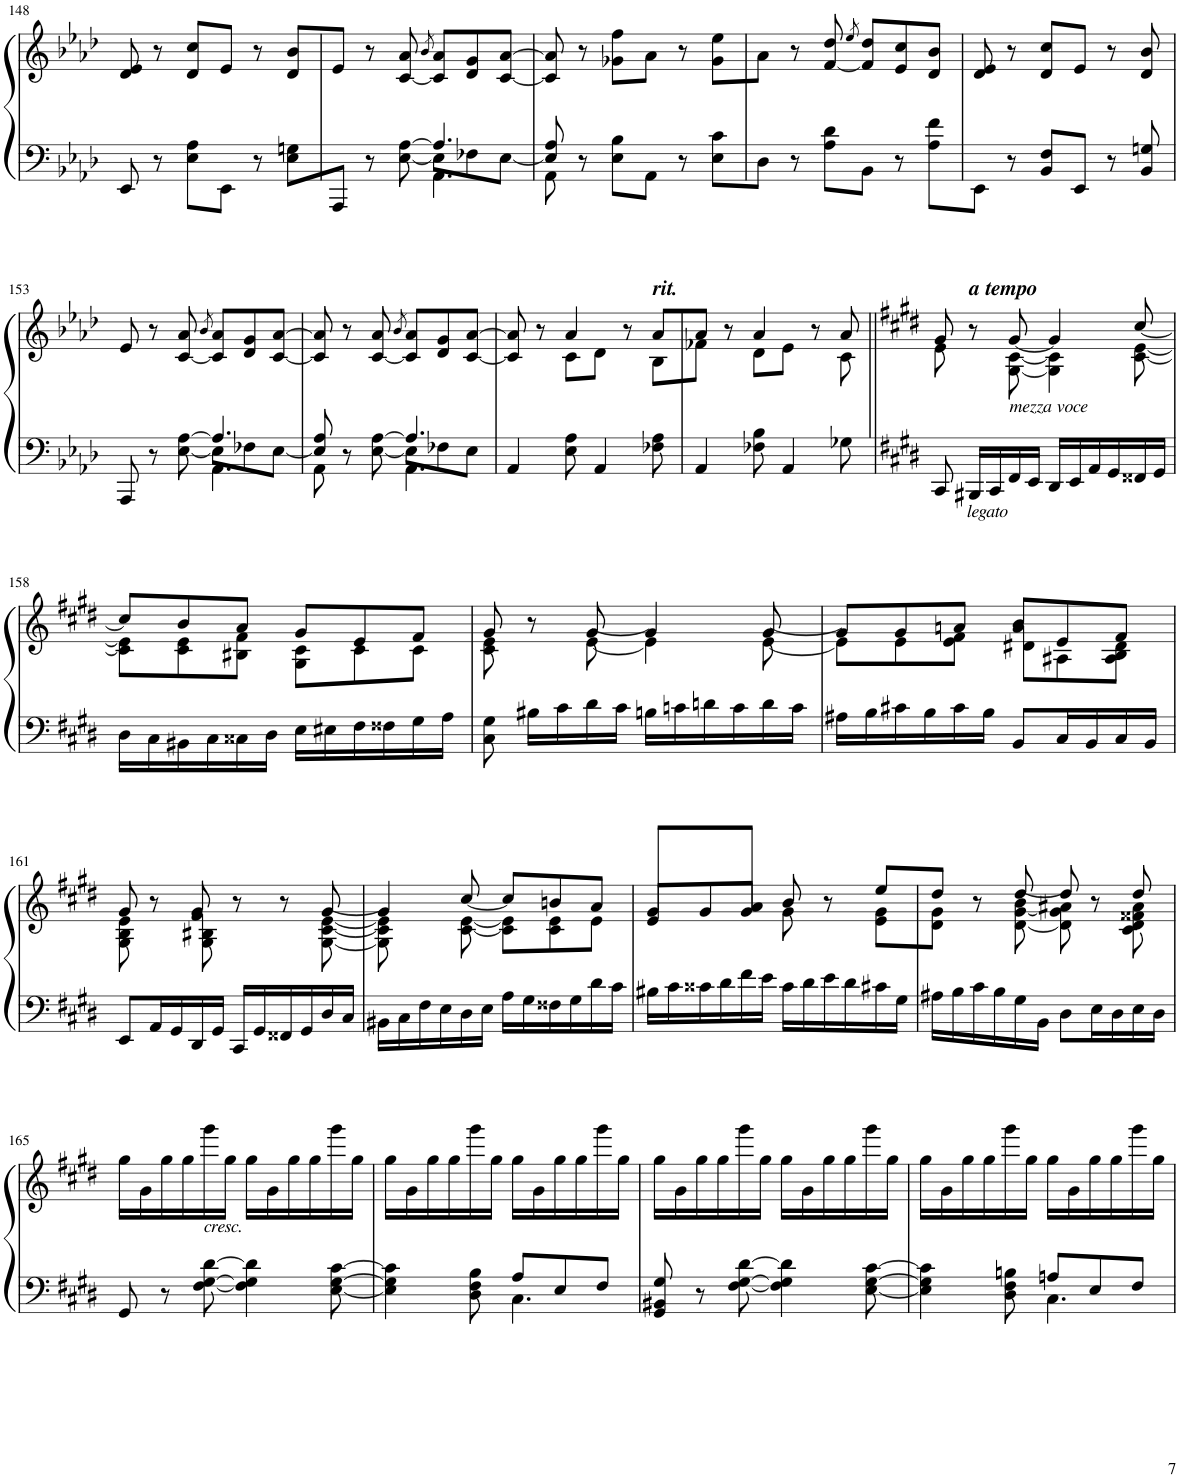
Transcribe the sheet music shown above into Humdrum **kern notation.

**kern	**kern
*part1	*part1
*staff2	*staff1
*I"Piano	*
*I'Pno.	*
!!LO:PB:g=z
*clefF4	*clefG2
*k[b-e-a-d-]	*k[b-e-a-d-]
*M6/8	*M6/8
=148	=148
8EE-/	8d-/ 8e-/
8r	8r
8E-\ 8A-\L	8d-/ 8cc/L
8EE-\J	8e-/J
8r	8r
8E-\ 8Gn\L	8d-/ 8b-/L
=149	=149
*^	*
*	*^	*
8AAA-/J	4.ryy	4.ryy	8e-/J
8r	.	.	8r
[8E-\ [8A-\	.	.	[8c/ 8a-/
.	.	.	8qb-/
4.A-/]	8E-\L]	4.AA-\	8c/] 8a-/L
.	8F-X\	.	8d-/ 8g/
.	[8E-\J	.	[8c/ [8a-/J
*	*v	*v	*
=150	=150	=150
8E-/] 8A-/	8AA-\	8c/] 8a-/]
8r	8ryy	8r
8E-\ 8B-\L	2ryy	8g-X\ 8ff\L
8AA-\J	.	8a-\J
8r	.	8r
8E-\ 8c\L	.	8g-\ 8ee-\L
*v	*v	*
=151	=151
8D-\J	8a-\J
8r	8r
8A-\ 8d-\L	[8f/ 8dd-/
.	8qee-/
8BB-\J	8f/] 8dd-/L
8r	8e-/ 8cc/
8A-\ 8f\L	8d-/ 8b-/J
=152	=152
8EE-\J	8d-/ 8e-/
8r	8r
8BB-/ 8F/L	8d-/ 8cc/L
8EE-/J	8e-/J
8r	8r
8BB-/ 8Gn/	8d-/ 8b-/
!!LO:LB:g=z
=153	=153
*^	*
*	*^	*
8AAA-/	4.ryy	4.ryy	8e-/
8r	.	.	8r
[8E-\ [8A-\	.	.	[8c/ 8a-/
.	.	.	8qb-/
4.A-/]	8E-\L]	4.AA-\	8c/] 8a-/L
.	8F-X\	.	8d-/ 8g/
.	[8E-\J	.	[8c/ [8a-/J
=154	=154	=154	=154
8E-/] 8A-/	8AA-\	4.ryy	8c/] 8a-/]
8r	4ryy	.	8r
[8E-\ [8A-\	.	.	[8c/ 8a-/
.	.	.	8qb-/
4.A-/]	8E-\L]	4.AA-\	8c/] 8a-/L
.	8F-X\	.	8d-/ 8g/
.	8E-\J	.	[8c/ [8a-/J
*v	*v	*v	*
=155	=155
*	*^
4AA-/	8c/] 8a-/]	4ryy
.	8r	.
8E-\ 8A-\	4a-/	8c\L
4AA-/	.	8d-\J
.	8r	8ryy
!	!LO:TX:a:Bi:t=rit.	!
8F-X\ 8A-\	8a-/L	8B-\L
=156	=156	=156
4AA-/	8a-/J	8f-X\J
.	8r	8ryy
8F-X\ 8B-\	4a-/	8d-\L
4AA-/	.	8e-\J
.	8r	8ryy
8G-X\	8a-/	8c\
*	*v	*v
=157||	=157||
*k[f#c#g#d#]	*k[f#c#g#d#]
*^	*^
*	*	*	*^
8CC#/	8ryy	8g#/	8ryy	8e\
!	!	!LO:TX:a:Bi:t=a tempo	!	!
!LO:TX:b:i:t=legato	!	!	!	!
16BBB#X/LL	8ryy	8r	8ryy	8ryy
!LO:TX:a:i:t=mezza voce	!	!	!	!
16CC#/	.	.	.	.
16FF#/	2ryy	[8g#/	2ryy	[8G#\ [8c#\
16EE/JJ	.	.	.	.
16DD#/LL	.	4g#/]	.	4G#\] 4c#\]
16EE/	.	.	.	.
16AA/	.	.	.	.
16GG#/	.	.	.	.
16FF##X/	.	[8cc#/	.	[8c#\ [8e\
16GG#/JJ	.	.	.	.
*v	*v	*	*	*
*	*	*v	*v
!!LO:LB:g=z
=158	=158	=158
16D#\LL	8cc#/L]	8c#\] 8e\]L
16C#\	.	.
16BB#X\	8b/	8c#\ 8e\
16C#\	.	.
16C##X\	8a/J	8B#X\ 8f#\J
16D#\JJ	.	.
16E\LL	8g#/L	8G#\ 8c#\L
16E#X\	.	.
16F#\	8e/	8c#\
16F##X\	.	.
16G#\	8f#/J	8c#\J
16A\JJ	.	.
=159	=159	=159
*^	*	*
8C#\ 8G#\	8ryy	8g#/	8c#\ 8e\
16B#X\LL	8ryy	8r	8ryy
16c#\	.	.	.
16d#\	2ryy	[8g#/	[8e\
16c#\JJ	.	.	.
16Bn\LL	.	4g#/]	4e\]
16cn\	.	.	.
16dn\	.	.	.
16c\	.	.	.
16d\	.	[8g#/	[8e\
16c\JJ	.	.	.
*v	*v	*	*
=160	=160	=160
16A#X\LL	8g#/L]	8e\L]
16B\	.	.
16c#X\	8g#/	8e\
16B\	.	.
16c#\	8an/J	8e\ 8f#\J
16B\JJ	.	.
8BB/L	8b/L	8d#X\ 8a\L
16C#/L	8e/	8A#X\
16BB/	.	.
16C#/	8f#/J	8A#\ 8B\ 8d#\J
16BB/JJ	.	.
!!LO:LB:g=z	!!
=161	=161	=161
*^	*	*
8EE/L	8ryy	8g#/	8G#\ 8B\ 8e\
16AA/L	8ryy	8r	8ryy
16GG#/	.	.	.
16DD#/	8ryy	8g#/	8G#\ 8B#X\ 8f#\
16GG#/JJ	.	.	.
16CC#/LL	4ryy	8r	4ryy
16GG#/	.	.	.
16FF##X/	.	8r	.
16GG#/	.	.	.
16D#/	8ryy	[8g#/	[8G#\ [8c#\ [8e\
16C#/JJ	.	.	.
=162	=162	=162	=162
16BB#X\LL	8ryy	4g#/]	8G#\] 8c#\] 8e\]
16C#\	.	.	.
16F#\	8ryy	.	8ryy
16E\	.	.	.
16D#\	2ryy	[8cc#/	[8c#\ [8e\
16E\JJ	.	.	.
16A\LL	.	8cc#/L]	8c#\] 8e\]L
16G#\	.	.	.
16F##X\	.	8bn/	8c#\ 8e\
16G#\	.	.	.
16d#\	.	8a/J	8e\J
16c#\JJ	.	.	.
=163	=163	=163	=163
16B#X\LL	8ryy	8g#/L	8e/L
16c#\	.	.	.
16c##X\	8ryy	8g#/	8ryy
16d#\	.	.	.
16f#\	4ryy	8a/J	8g#/J
16e\JJ	.	.	.
16c##\LL	.	8b/	8g#\
16d#\	.	.	.
16e\	8ryy	8r	8ryy
16d#\	.	.	.
16c#X\	8ryy	8ee/L	8e\ 8g#\L
16G#\JJ	.	.	.
=164	=164	=164	=164
16A#X\LL	8ryy	8dd#/J	8d#\ 8g#\J
16B\	.	.	.
16c#\	8ryy	8r	8ryy
16B\	.	.	.
16G#\	4ryy	[8dd#/	[8d#\ [8g#\ 8b\
16BB\JJ	.	.	.
8D#\L	.	8dd#/]	8d#\] 8g#\] 8a#X\
16E\L	8ryy	8r	8ryy
16D#\	.	.	.
16E\	8ryy	8dd#/	8c#\ 8d#\ 8f##X\ 8a#\
16D#\JJ	.	.	.
*v	*v	*	*
*	*v	*v
!!LO:LB:g=z
=165	=165
8GG#/	16gg#\LL
.	16g#\
8r	16gg#\
.	16gg#\
!LO:TX:a:i:t=cresc.	!
[8F#\ [8G#\ [8d#\	16ggg#\
.	16gg#\JJ
4F#\] 4G#\] 4d#\]	16gg#\LL
.	16g#\
.	16gg#\
.	16gg#\
[8E\ [8G#\ [8c#\	16ggg#\
.	16gg#\JJ
=166	=166
*^	*
4E\] 4G#\] 4c#\]	4.ryy	16gg#\LL
.	.	16g#\
.	.	16gg#\
.	.	16gg#\
8D#\ 8F#\ 8B\	.	16ggg#\
.	.	16gg#\JJ
8A/L	4.C#\	16gg#\LL
.	.	16g#\
8E/	.	16gg#\
.	.	16gg#\
8F#/J	.	16ggg#\
.	.	16gg#\JJ
*v	*v	*
=167	=167
8GG#/ 8BB#X/ 8G#/	16gg#\LL
.	16g#\
8r	16gg#\
.	16gg#\
[8F#\ [8G#\ [8d#\	16ggg#\
.	16gg#\JJ
4F#\] 4G#\] 4d#\]	16gg#\LL
.	16g#\
.	16gg#\
.	16gg#\
[8E\ [8G#\ [8c#\	16ggg#\
.	16gg#\JJ
=168	=168
*^	*
4E\] 4G#\] 4c#\]	4.ryy	16gg#\LL
.	.	16g#\
.	.	16gg#\
.	.	16gg#\
8D#\ 8F#\ 8Bn\	.	16ggg#\
.	.	16gg#\JJ
8An/L	4.C#\	16gg#\LL
.	.	16g#\
8E/	.	16gg#\
.	.	16gg#\
8F#/J	.	16ggg#\
.	.	16gg#\JJ
*v	*v	*
=	=
*-	*-
